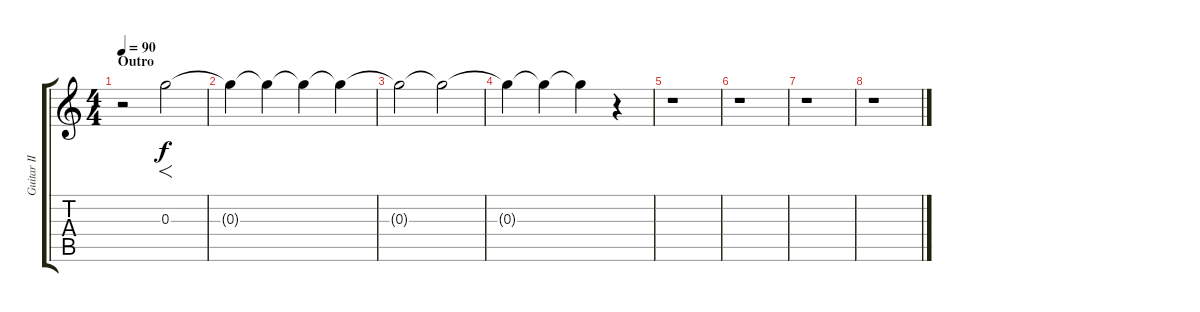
\track ("Guitar II (Octave Up)" "Guitar II ") {instrument distortionguitar}
\staff {score tabs}
\tuning (E5 B4 G4 D4 A3 D3) {hide}
\ts (4 4)
\section ("" "Outro")
\tempo 90
\clef g2
\ks c
r.2{dy f} 0.3.2{f} |
0.3{t}.4{volume 8} 0.3{t}.4{volume 7} 0.3{t}.4{volume 6} 0.3{t}.4{volume 5} |
0.3{t}.2{volume 4} 0.3{t}.2{volume 3} |
0.3{t}.4{volume 2} 0.3{t}.4{volume 1} 0.3{t}.4{volume 0} r.4 |
r.1 |
r.1 |
r.1 |
r.1
